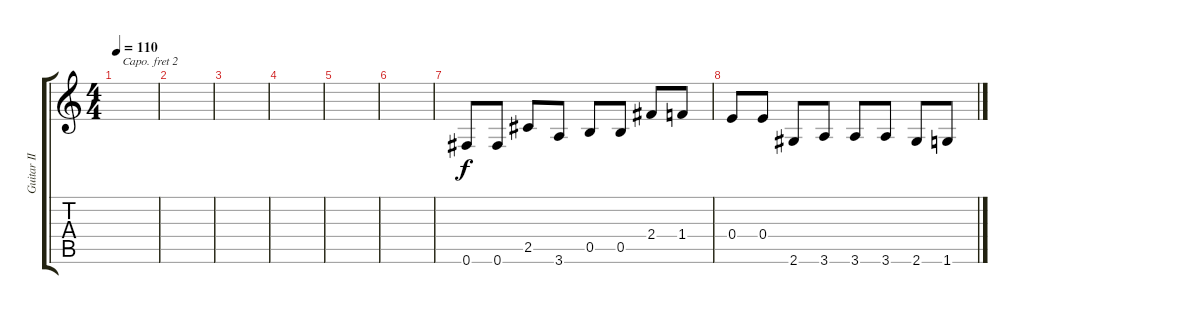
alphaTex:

\track ("Guitar II" "Guitar II") {instrument electricguitarclean}
\staff {score tabs}
\capo 2
\tuning (E4 B3 G3 D3 A2 E2) {hide}
\ts (4 4)
\tempo 110
\clef g2
\ks c
|
|
|
|
|
|
0.6.8 0.6.8 2.5.8 3.6.8 0.5.8 0.5.8 2.4.8 1.4.8 |
0.4.8 0.4.8 2.6.8 3.6.8 3.6.8 3.6.8 2.6.8 1.6.8
